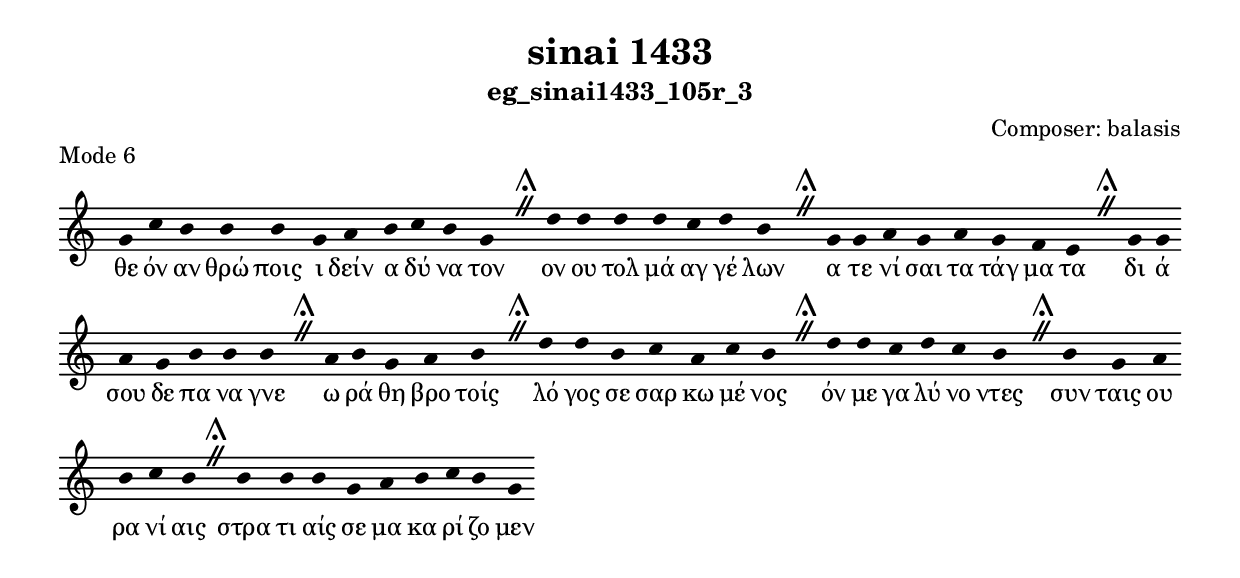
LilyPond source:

\include "gregorian.ly"

	\header {
 	  title = "sinai 1433"
	  subtitle = "eg_sinai1433_105r_3"
	  composer = "Composer: balasis"
	  piece = "Mode 6"
	}

	chant = {
	  g'4 c''4 b'4 b'4 b'4 g'4 a'4 b'4 c''4 b'4 g'4 \divisioMaior
 d''4 d''4 d''4 d''4 c''4 d''4 b'4 \divisioMaior
 g'4 g'4 a'4 g'4 a'4 g'4 f'4 e'4 \divisioMaior
 g'4 g'4 a'4 g'4 b'4 b'4 b'4 \divisioMaior
 a'4 b'4 g'4 a'4 b'4 \divisioMaior
 d''4 d''4 b'4 c''4 a'4 c''4 b'4 \divisioMaior
 d''4 d''4 c''4 d''4 c''4 b'4 \divisioMaior
 b'4 g'4 a'4 b'4 c''4 b'4 \divisioMaior
 b'4 b'4 b'4 g'4 a'4 b'4 c''4 b'4 g'4\finalis
	}

	verba = \lyricmode {θε όν αν θρώ ποις ι δείν α δύ να τον 
ον ου τολ μά αγ γέ λων 
α τε νί σαι τα τάγ μα τα 
δι ά σου δε πα να γνε 
ω ρά θη βρο τοίς 
λό γος σε σαρ κω μέ νος 
όν με γα λύ νο ντες 
συν ταις ου ρα νί αις 
στρα τι αίς σε μα κα ρί ζο μεν 
	}


	\score {
	  \new Staff <<
	  \new Voice = "melody" \chant
	  \new Lyrics = "one" \lyricsto melody \verba
	  >>
	  \layout {
	    \context {
	      \Staff
	      \remove "Time_signature_engraver"
	      \remove "Bar_engraver"
	    }
	    \context {
	      \Voice
	      \remove "Stem_engraver"
	    }
	  }
	}